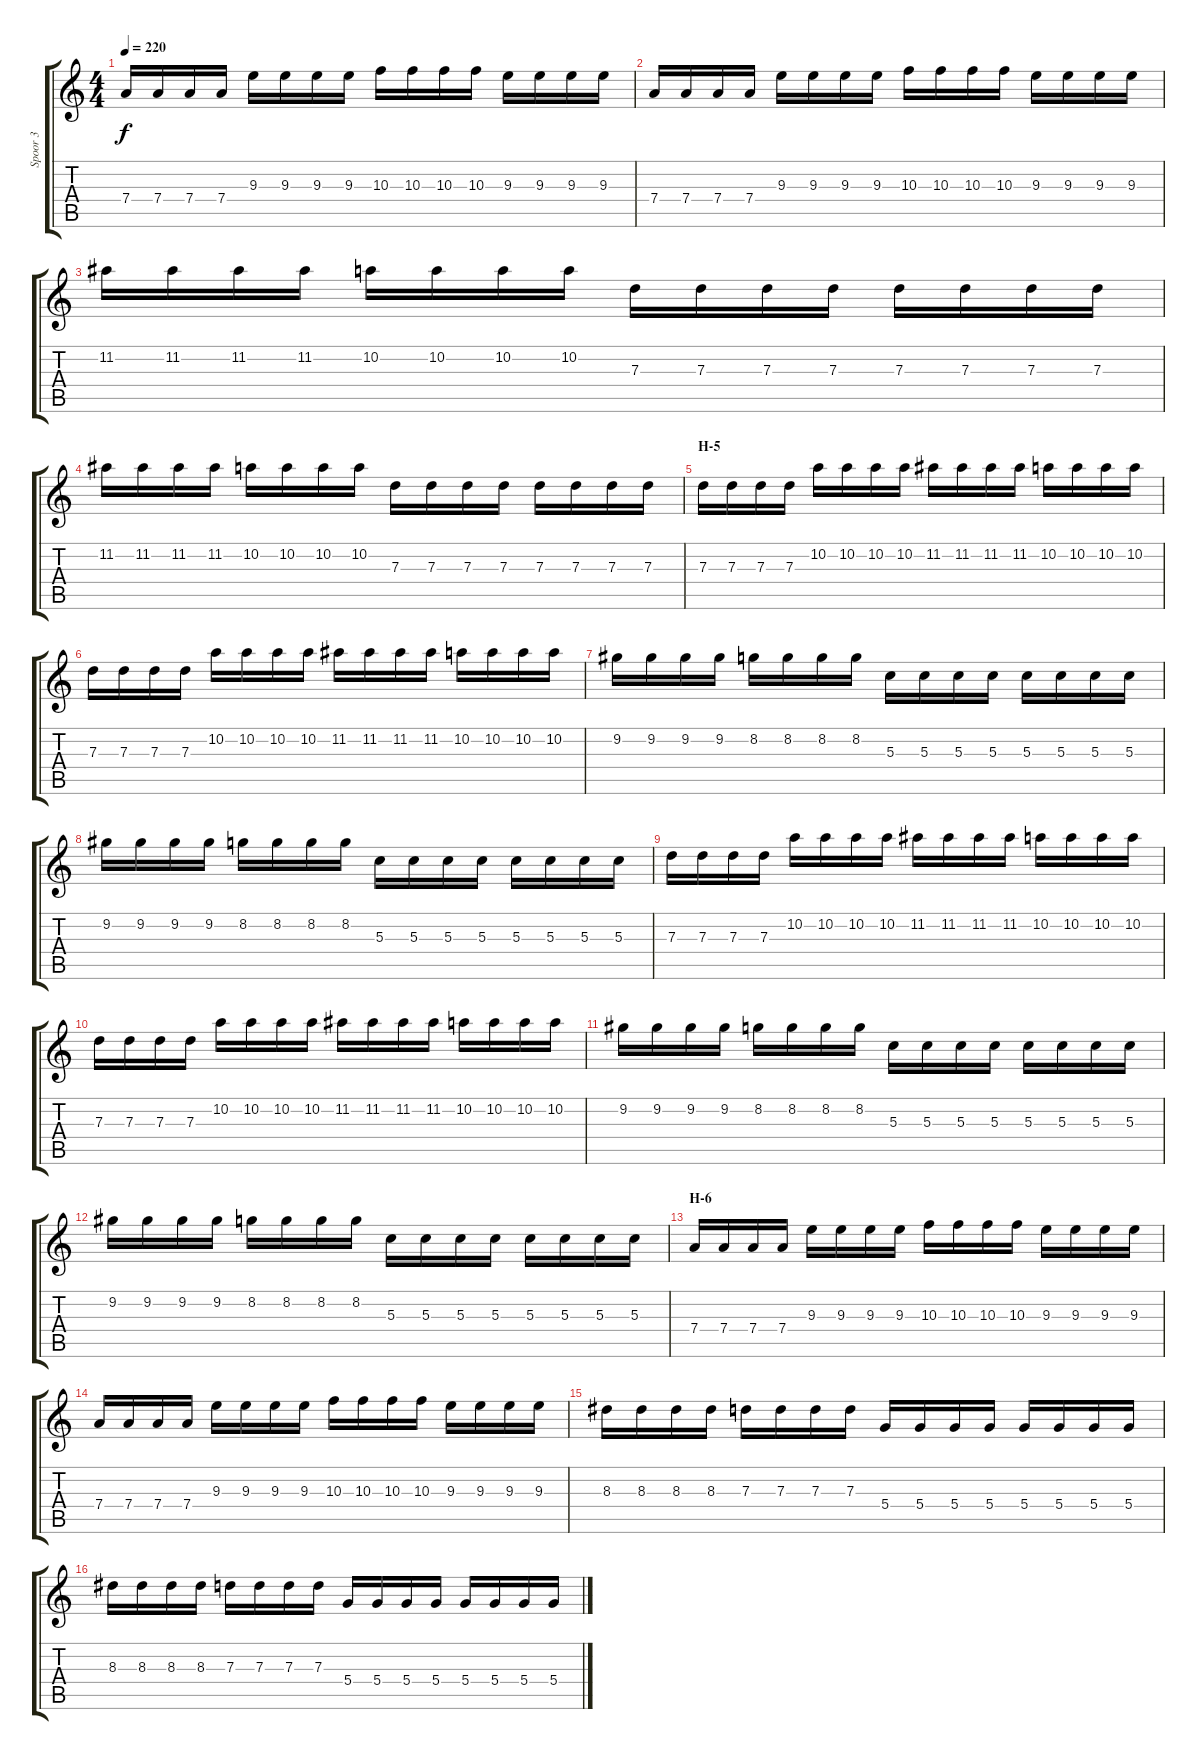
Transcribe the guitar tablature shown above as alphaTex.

\track ("Spoor 3" "Spoor 3") {instrument electricguitarclean}
\staff {score tabs}
\tuning (E4 B3 G3 D3 A2 E2) {hide}
\ts (4 4)
\tempo 220
\clef g2
\ks c
7.4.16{dy f} 7.4.16 7.4.16 7.4.16 9.3.16 9.3.16 9.3.16 9.3.16 10.3.16 10.3.16 10.3.16 10.3.16 9.3.16 9.3.16 9.3.16 9.3.16 |
7.4.16 7.4.16 7.4.16 7.4.16 9.3.16 9.3.16 9.3.16 9.3.16 10.3.16 10.3.16 10.3.16 10.3.16 9.3.16 9.3.16 9.3.16 9.3.16 |
11.2.16 11.2.16 11.2.16 11.2.16 10.2.16 10.2.16 10.2.16 10.2.16 7.3.16 7.3.16 7.3.16 7.3.16 7.3.16 7.3.16 7.3.16 7.3.16 |
11.2.16 11.2.16 11.2.16 11.2.16 10.2.16 10.2.16 10.2.16 10.2.16 7.3.16 7.3.16 7.3.16 7.3.16 7.3.16 7.3.16 7.3.16 7.3.16 |
\section ("" "H-5")
7.3.16 7.3.16 7.3.16 7.3.16 10.2.16 10.2.16 10.2.16 10.2.16 11.2.16 11.2.16 11.2.16 11.2.16 10.2.16 10.2.16 10.2.16 10.2.16 |
7.3.16 7.3.16 7.3.16 7.3.16 10.2.16 10.2.16 10.2.16 10.2.16 11.2.16 11.2.16 11.2.16 11.2.16 10.2.16 10.2.16 10.2.16 10.2.16 |
9.2.16 9.2.16 9.2.16 9.2.16 8.2.16 8.2.16 8.2.16 8.2.16 5.3.16 5.3.16 5.3.16 5.3.16 5.3.16 5.3.16 5.3.16 5.3.16 |
9.2.16 9.2.16 9.2.16 9.2.16 8.2.16 8.2.16 8.2.16 8.2.16 5.3.16 5.3.16 5.3.16 5.3.16 5.3.16 5.3.16 5.3.16 5.3.16 |
7.3.16 7.3.16 7.3.16 7.3.16 10.2.16 10.2.16 10.2.16 10.2.16 11.2.16 11.2.16 11.2.16 11.2.16 10.2.16 10.2.16 10.2.16 10.2.16 |
7.3.16 7.3.16 7.3.16 7.3.16 10.2.16 10.2.16 10.2.16 10.2.16 11.2.16 11.2.16 11.2.16 11.2.16 10.2.16 10.2.16 10.2.16 10.2.16 |
9.2.16 9.2.16 9.2.16 9.2.16 8.2.16 8.2.16 8.2.16 8.2.16 5.3.16 5.3.16 5.3.16 5.3.16 5.3.16 5.3.16 5.3.16 5.3.16 |
9.2.16 9.2.16 9.2.16 9.2.16 8.2.16 8.2.16 8.2.16 8.2.16 5.3.16 5.3.16 5.3.16 5.3.16 5.3.16 5.3.16 5.3.16 5.3.16 |
\section ("" "H-6")
7.4.16 7.4.16 7.4.16 7.4.16 9.3.16 9.3.16 9.3.16 9.3.16 10.3.16 10.3.16 10.3.16 10.3.16 9.3.16 9.3.16 9.3.16 9.3.16 |
7.4.16 7.4.16 7.4.16 7.4.16 9.3.16 9.3.16 9.3.16 9.3.16 10.3.16 10.3.16 10.3.16 10.3.16 9.3.16 9.3.16 9.3.16 9.3.16 |
8.3.16 8.3.16 8.3.16 8.3.16 7.3.16 7.3.16 7.3.16 7.3.16 5.4.16 5.4.16 5.4.16 5.4.16 5.4.16 5.4.16 5.4.16 5.4.16 |
8.3.16 8.3.16 8.3.16 8.3.16 7.3.16 7.3.16 7.3.16 7.3.16 5.4.16 5.4.16 5.4.16 5.4.16 5.4.16 5.4.16 5.4.16 5.4.16
